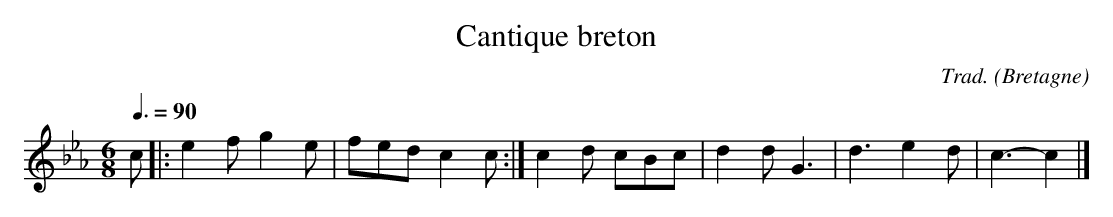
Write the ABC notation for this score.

X:1
T:Cantique breton
C:Trad.
O:Bretagne
M:6/8
L:1/8
Q:3/8=90
K:Eb
c |: e2 f g2 e | fed c2 c :| c2 d cBc | d2 d G3 | d3 e2 d | c3-c2 |]
